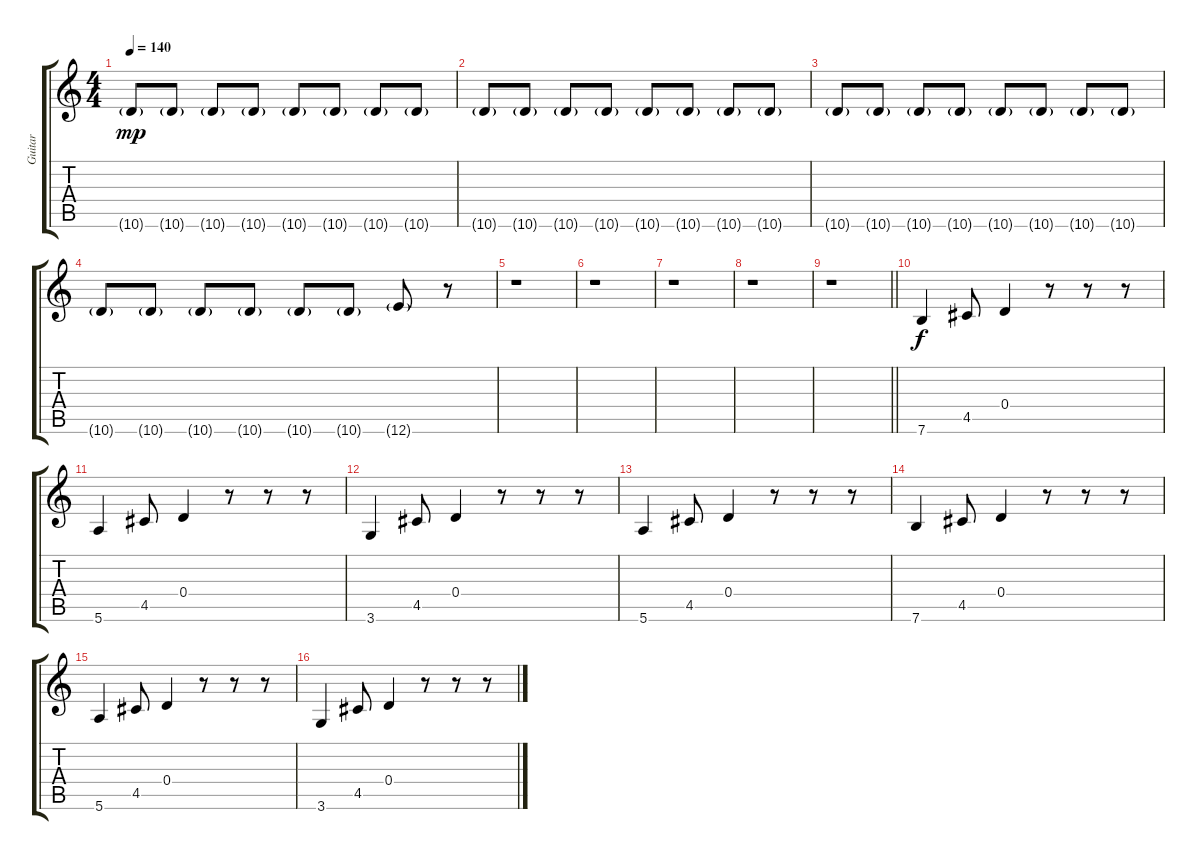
\track ("Guitar" "Guitar") {instrument distortionguitar bank 255}
\staff {score tabs}
\tuning (E4 B3 G3 D3 A2 E2) {hide}
\ts (4 4)
\tempo 140
\clef g2
\ks c
10.6{g}.8{dy mp} 10.6{g}.8 10.6{g}.8 10.6{g}.8 10.6{g}.8 10.6{g}.8 10.6{g}.8 10.6{g}.8 |
10.6{g}.8 10.6{g}.8 10.6{g}.8 10.6{g}.8 10.6{g}.8 10.6{g}.8 10.6{g}.8 10.6{g}.8 |
10.6{g}.8 10.6{g}.8 10.6{g}.8 10.6{g}.8 10.6{g}.8 10.6{g}.8 10.6{g}.8 10.6{g}.8 |
10.6{g}.8 10.6{g}.8 10.6{g}.8 10.6{g}.8 10.6{g}.8 10.6{g}.8 12.6{g}.8 r.8 |
r.1 |
r.1 |
r.1 |
r.1 |
\barLineRight lightlight
r.1 |
7.6.4{dy f} 4.5.8 0.4.4 r.8 r.8 r.8 |
5.6.4 4.5.8 0.4.4 r.8 r.8 r.8 |
3.6.4 4.5.8 0.4.4 r.8 r.8 r.8 |
5.6.4 4.5.8 0.4.4 r.8 r.8 r.8 |
7.6.4 4.5.8 0.4.4 r.8 r.8 r.8 |
5.6.4 4.5.8 0.4.4 r.8 r.8 r.8 |
3.6.4 4.5.8 0.4.4 r.8 r.8 r.8
